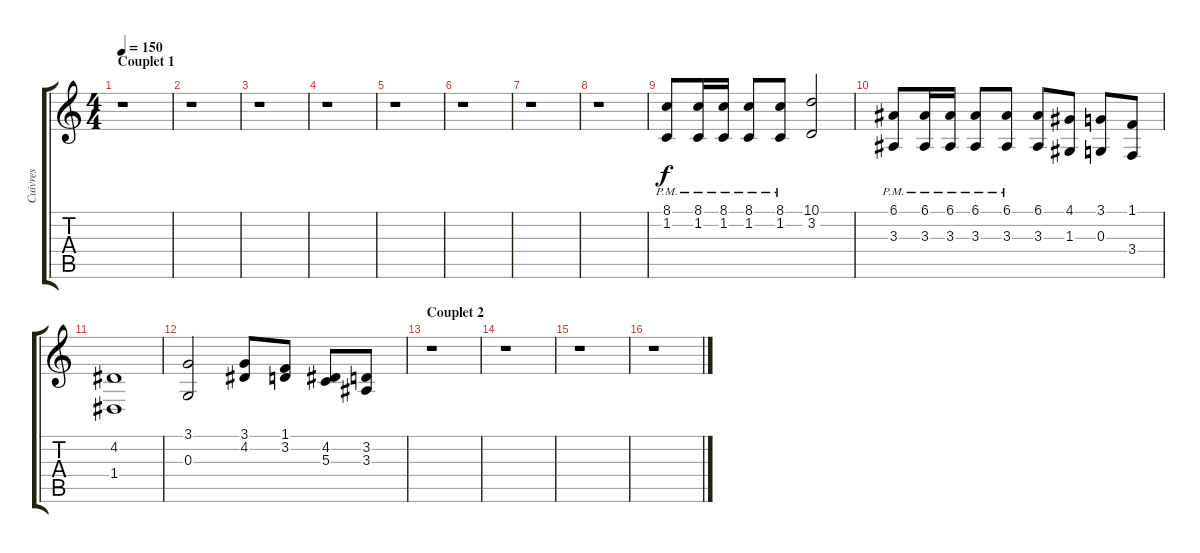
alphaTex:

\track ("Cuivres" "Cuivres") {instrument brasssection}
\staff {score tabs}
\tuning (E4 B3 G3 D3 A2 E2) {hide}
\ts (4 4)
\section ("" "Couplet 1")
\tempo 150
\clef g2
\ks c
r.1{dy f} |
r.1 |
r.1 |
r.1 |
r.1 |
r.1 |
r.1 |
r.1 |
(8.1{pm} 1.2{pm}).8 (8.1 1.2{pm}).16 (8.1{pm} 1.2{pm}).16 (8.1{pm} 1.2{pm}).8 (8.1{pm} 1.2{pm}).8 (10.1 3.2).2 |
(6.1{pm} 3.3{pm}).8 (6.1{pm} 3.3{pm}).16 (6.1{pm} 3.3{pm}).16 (6.1{pm} 3.3{pm}).8 (6.1{pm} 3.3{pm}).8 (6.1 3.3).8 (4.1 1.3).8 (3.1 0.3).8 (1.1 3.4).8 |
(4.2 1.4).1 |
(3.1 0.3).2 (3.1 4.2).8 (1.1 3.2).8 (4.2 5.3).8 (3.2 3.3).8 |
\section ("" "Couplet 2")
r.1 |
r.1 |
r.1 |
r.1
